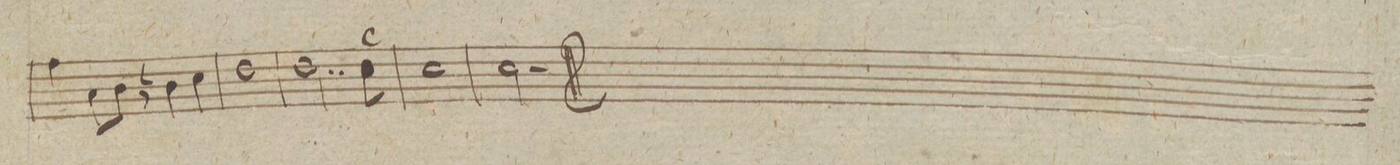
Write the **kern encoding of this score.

**kern	**dynam
*I"Clarinetto 1mo in C.	*
*clefG2	*
*k[b-]	*
*met(c|)	*
*M2/2	*
4ff\	.
8a\L	.
8b-\J	.
4bn\	.
4cc\	.
=76	=76
1dd	.
=77	=77
2..dd\	.
8cc\	.
=78	=78
1cc	.
=79	=79
2cc\	.
2r	.
==	==
*-	*-
